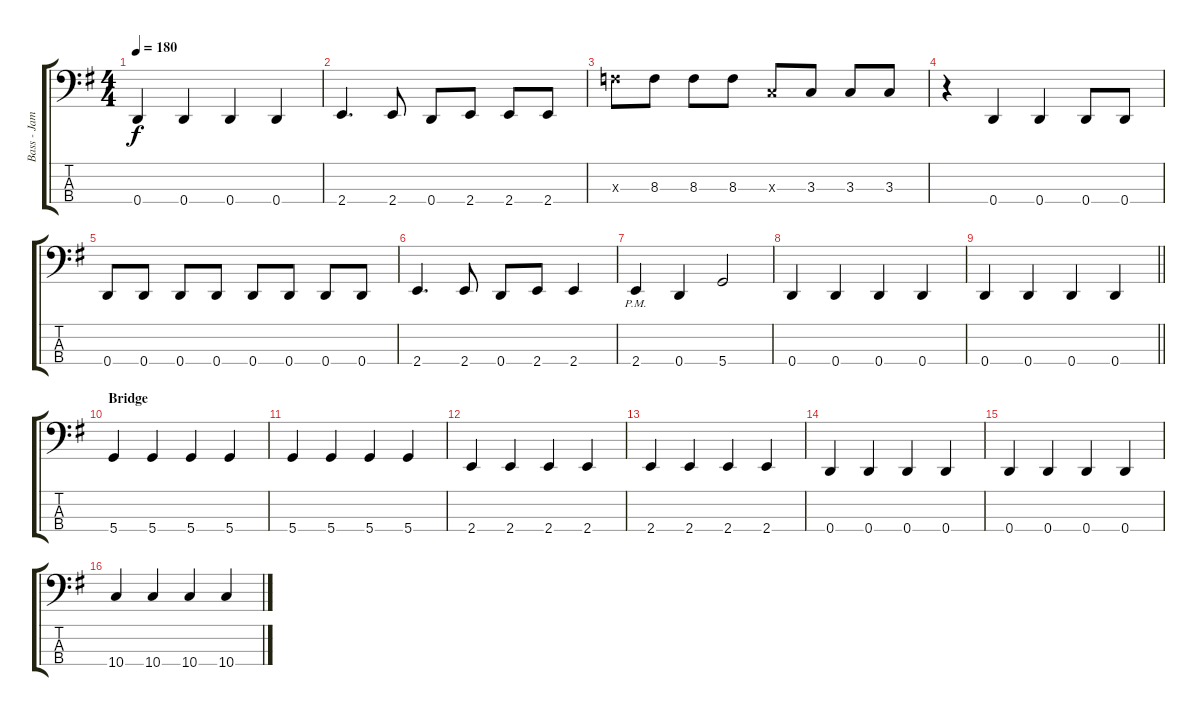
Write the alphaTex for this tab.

\track ("Bass - James Johnston" "Bass - Jam") {instrument electricbassfinger}
\staff {score tabs}
\tuning (G2 D2 A1 D1) {hide}
\ts (4 4)
\tempo 180
\clef f4
\ks eminor
0.4.4{dy f} 0.4.4 0.4.4 0.4.4 |
2.4.4{d} 2.4.8 0.4.8 2.4.8 2.4.8 2.4.8 |
8.3{x}.8 8.3.8 8.3.8 8.3.8 3.3{x}.8 3.3.8 3.3.8 3.3.8 |
r.4 0.4.4 0.4.4 0.4.8 0.4.8 |
0.4.8 0.4.8 0.4.8 0.4.8 0.4.8 0.4.8 0.4.8 0.4.8 |
2.4.4{d} 2.4.8 0.4.8 2.4.8 2.4.4 |
2.4{pm}.4 0.4.4 5.4.2 |
0.4.4 0.4.4 0.4.4 0.4.4 |
\barLineRight lightlight
0.4.4 0.4.4 0.4.4 0.4.4 |
\section ("" "Bridge")
5.4.4 5.4.4 5.4.4 5.4.4 |
5.4.4 5.4.4 5.4.4 5.4.4 |
2.4.4 2.4.4 2.4.4 2.4.4 |
2.4.4 2.4.4 2.4.4 2.4.4 |
0.4.4 0.4.4 0.4.4 0.4.4 |
0.4.4 0.4.4 0.4.4 0.4.4 |
10.4.4 10.4.4 10.4.4 10.4.4
